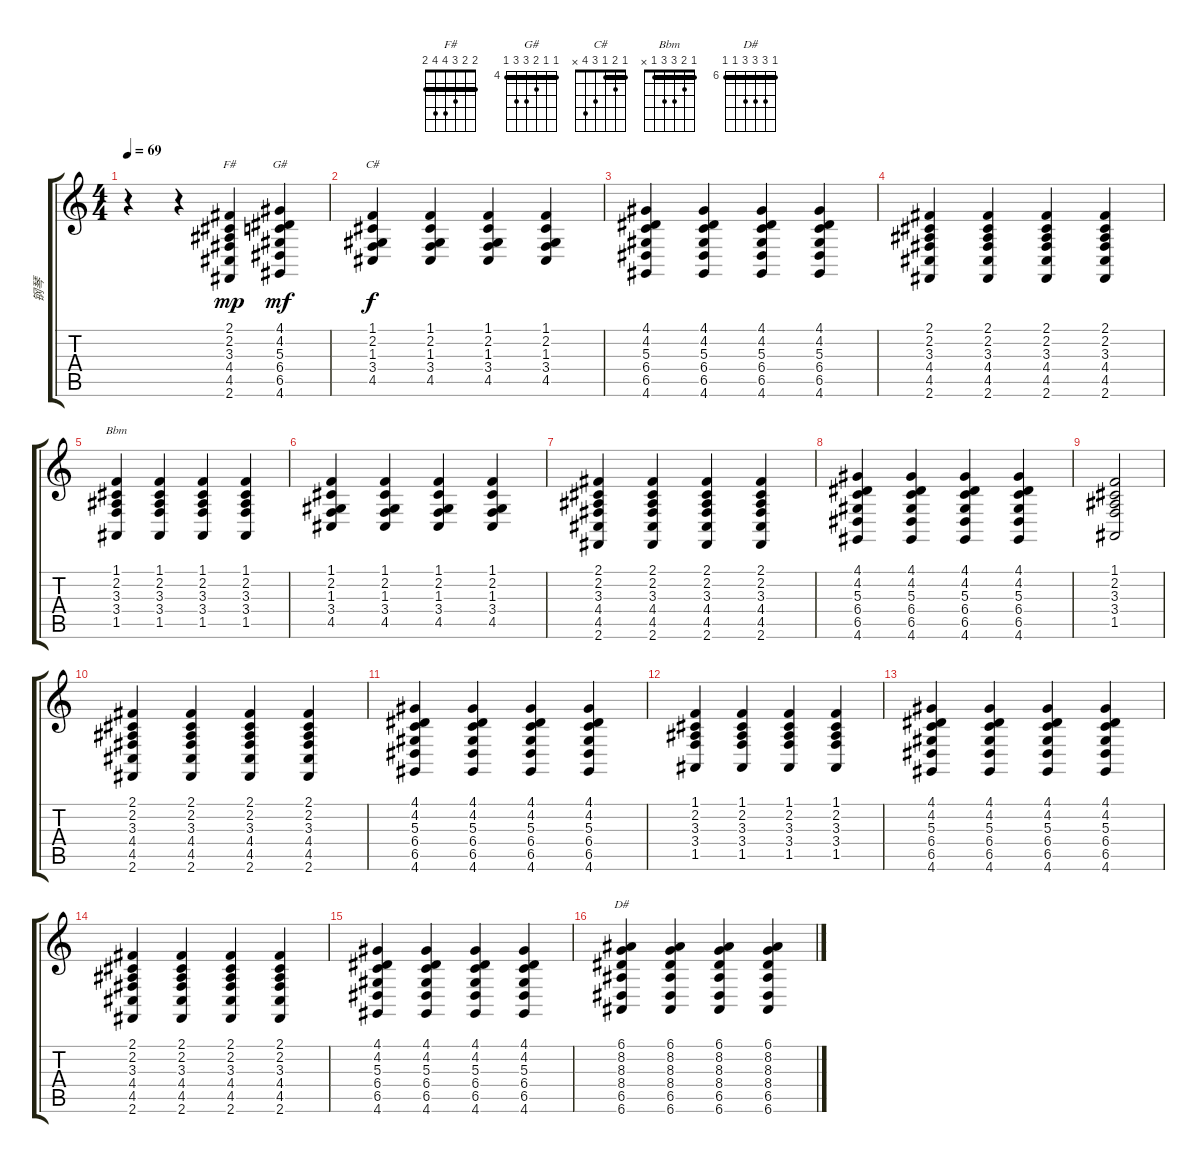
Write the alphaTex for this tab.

\track ("钢琴" "钢琴") {instrument brightacousticpiano}
\staff {score tabs}
\tuning (E4 B3 G3 D3 A2 E2) {hide}
\chord ("F#" 2 2 3 4 4 2) {barre 2}
\chord ("G#" 4 4 5 6 6 4) {firstfret 4 barre 4}
\chord ("C#" 1 2 1 3 4 x) {barre 1}
\chord ("Bbm" 1 2 3 3 1 x) {barre 1}
\chord ("D#" 6 8 8 8 6 6) {firstfret 6 barre 6}
\ts (4 4)
\tempo 69
\clef g2
\ks c
r.4{dy f} r.4 (2.1 2.2 3.3 4.4 4.5 2.6).4{ch "F#" dy mp} (4.1 4.2 5.3 6.4 6.5 4.6).4{ch "G#" dy mf} |
(1.1 2.2 1.3 3.4 4.5).4{ch "C#" dy f} (1.1 2.2 1.3 3.4 4.5).4 (1.1 2.2 1.3 3.4 4.5).4 (1.1 2.2 1.3 3.4 4.5).4 |
(4.1 4.2 5.3 6.4 6.5 4.6).4 (4.1 4.2 5.3 6.4 6.5 4.6).4 (4.1 4.2 5.3 6.4 6.5 4.6).4 (4.1 4.2 5.3 6.4 6.5 4.6).4 |
(2.1 2.2 3.3 4.4 4.5 2.6).4 (2.1 2.2 3.3 4.4 4.5 2.6).4 (2.1 2.2 3.3 4.4 4.5 2.6).4 (2.1 2.2 3.3 4.4 4.5 2.6).4 |
(1.1 2.2 3.3 3.4 1.5).4{ch "Bbm"} (1.1 2.2 3.3 3.4 1.5).4 (1.1 2.2 3.3 3.4 1.5).4 (1.1 2.2 3.3 3.4 1.5).4 |
(1.1 2.2 1.3 3.4 4.5).4 (1.1 2.2 1.3 3.4 4.5).4 (1.1 2.2 1.3 3.4 4.5).4 (1.1 2.2 1.3 3.4 4.5).4 |
(2.1 2.2 3.3 4.4 4.5 2.6).4 (2.1 2.2 3.3 4.4 4.5 2.6).4 (2.1 2.2 3.3 4.4 4.5 2.6).4 (2.1 2.2 3.3 4.4 4.5 2.6).4 |
(4.1 4.2 5.3 6.4 6.5 4.6).4 (4.1 4.2 5.3 6.4 6.5 4.6).4 (4.1 4.2 5.3 6.4 6.5 4.6).4 (4.1 4.2 5.3 6.4 6.5 4.6).4 |
(1.1 2.2 3.3 3.4 1.5).2 |
(2.1 2.2 3.3 4.4 4.5 2.6).4 (2.1 2.2 3.3 4.4 4.5 2.6).4 (2.1 2.2 3.3 4.4 4.5 2.6).4 (2.1 2.2 3.3 4.4 4.5 2.6).4 |
(4.1 4.2 5.3 6.4 6.5 4.6).4 (4.1 4.2 5.3 6.4 6.5 4.6).4 (4.1 4.2 5.3 6.4 6.5 4.6).4 (4.1 4.2 5.3 6.4 6.5 4.6).4 |
(1.1 2.2 3.3 3.4 1.5).4 (1.1 2.2 3.3 3.4 1.5).4 (1.1 2.2 3.3 3.4 1.5).4 (1.1 2.2 3.3 3.4 1.5).4 |
(4.1 4.2 5.3 6.4 6.5 4.6).4 (4.1 4.2 5.3 6.4 6.5 4.6).4 (4.1 4.2 5.3 6.4 6.5 4.6).4 (4.1 4.2 5.3 6.4 6.5 4.6).4 |
(2.1 2.2 3.3 4.4 4.5 2.6).4 (2.1 2.2 3.3 4.4 4.5 2.6).4 (2.1 2.2 3.3 4.4 4.5 2.6).4 (2.1 2.2 3.3 4.4 4.5 2.6).4 |
(4.1 4.2 5.3 6.4 6.5 4.6).4 (4.1 4.2 5.3 6.4 6.5 4.6).4 (4.1 4.2 5.3 6.4 6.5 4.6).4 (4.1 4.2 5.3 6.4 6.5 4.6).4 |
(6.1 8.2 8.3 8.4 6.5 6.6).4{ch "D#"} (6.1 8.2 8.3 8.4 6.5 6.6).4 (6.1 8.2 8.3 8.4 6.5 6.6).4 (6.1 8.2 8.3 8.4 6.5 6.6).4
